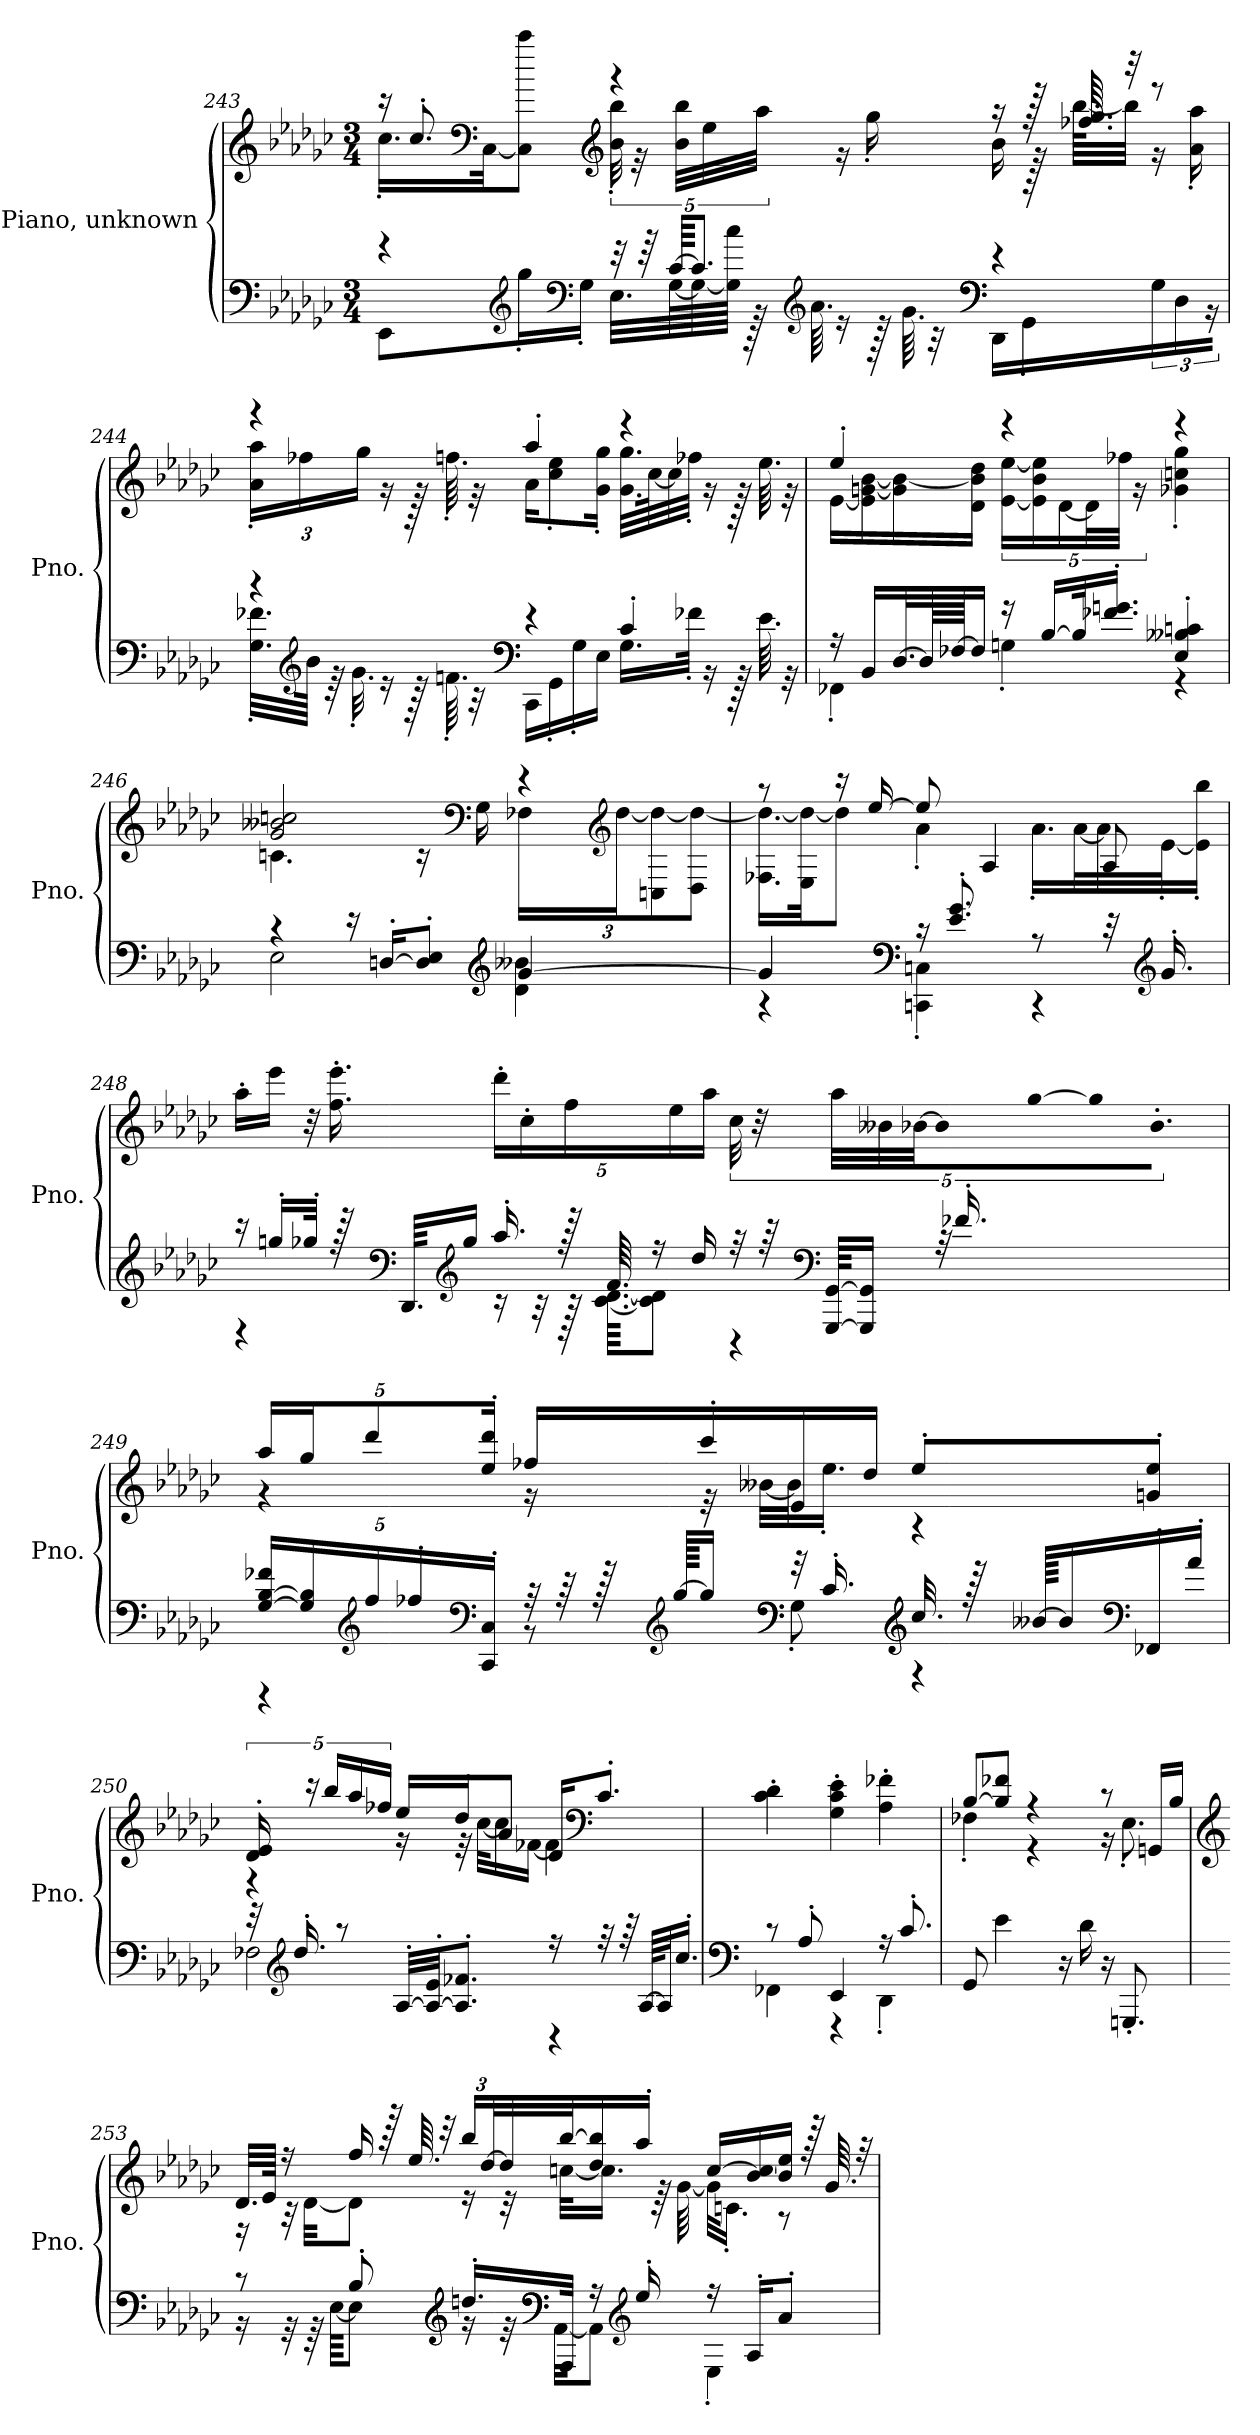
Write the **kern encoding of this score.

**kern	**kern
*part1	*part1
*staff2	*staff1
*I"Piano, unknown	*
*I'Pno.	*
!!LO:PB:g=z
*clefF4	*clefG2
*k[b-e-a-d-g-c-]	*k[b-e-a-d-g-c-]
*M3/4	*M3/4
=243	=243
*^	*^
4r	8EE-\L	16r	16.cc-'\LL
.	.	8.cc-'/	.
*	*	*clefF4	*
.	.	.	[32C-\JK
*clefG2	*	*	*
.	16gg-'\L	.	8C-\] 8ccc-\J
*clefF4	*	*	*
.	16G-'\JJ	.	.
*	*	*clefG2	*
32r	32.E-\LLL	4r	40b-\' 40bb-\'
.	.	.	40r
64r	.	.	.
[64c-/KKKL	[64G-\L	.	.
.	.	.	40b-\ 40bb-\LLL
8.c-/J]	64G-\_	.	.
.	.	.	40ee-\
.	64G-\] 64cc-\JJJJ	.	.
.	128r	.	.
.	.	.	40aa-\JJJ
*clefG2	*	*	*
.	64.a-\	.	.
.	16r	.	16r
.	128r	.	16gg-'\
.	64.g-\	.	.
.	32r	.	.
*clefF4	*	*	*
4r	16DD-\LL	16r	16b-\
.	16GG-'\	128r	128r
.	.	64.ff-X/ 64.gg-/	[64.bb-\KLLL
.	.	32r	32bb-\JJJ]
.	24G-\	8r	16r
.	24D-\JJ	.	.
.	.	.	16a-\' 16aa-\'
.	24r	.	.
!!LO:LB:g=z	!!
=244	=244	=244	=244
*	*	*	*Xbrackettup
4r	32.G-\' 32.f-X\'LLL	4r	24a-\' 24aa-\'LL
.	.	.	24ff-X\
*clefG2	*	*	*
.	64b-\JJJk	.	.
.	64r	.	.
.	32.g-'\	.	.
.	.	.	24gg-\JJ
.	16r	.	16r
.	128r	.	128r
.	64.fn'\	.	64.ffn'\
.	32r	.	32r
*clefF4	*	*	*
4r	16CC-\LL	4aa-'/	16a-\KL
.	16GG-'\	.	8cc-\' 8ee-\'
.	16G-'\	.	.
.	16E-\JJ	.	16g-\' 16gg-\'Jk
4c-'/	16.G-\LL	4r	32.g-\ 32.gg-\LLL
.	.	.	[64cc-\K
.	.	.	32cc-\]
.	32f-X'\JJk	.	32ff-X'\JJJ
.	16r	.	16r
.	128r	.	128r
.	64.e-\	.	64.ee-\
.	32r	.	32r
!!LO:LB:g=z	!!
=245	=245	=245	=245
16r	4FF-X'\	4ee-'/	[16e-\LL
16BB-/LL	.	.	16e-\] [16gn\ [16b-\
[32.D-/L	.	.	16g\] 16b-\_
128D-/LL]	.	.	.
[128F-X/JJJ	.	.	.
16F-/JJ]	.	.	16d-\ 16b-\] 16dd-\JJ
*	*	*	*brackettup
16r	4Gn'\	4r	[20e-\ [20ee-\LL
.	.	.	20e-\] 20b-\ 20ee-\]
[16B-/LL	.	.	.
.	.	.	[20d-\
32B-/K]	.	.	.
.	.	.	40d-\L]
16.f-X/' 16.gn/'JJ	.	.	.
.	.	.	40ff-X\JJJ
.	.	.	20r
4E-/' 4B--X/' 4cn/'	4r	4r	4g-X\' 4ccn\' 4gg-\'
=246	=246	=246	=246
4r	2E-\	2g-/ 2b--X/ 2ccn/	4.cn\
16r	.	.	.
[16Dn'/KL	.	.	.
8D/]' 8E-/'J	.	.	16r
*	*	*clefF4	*
.	.	.	16G-\
*clefG2	*	*	*
*	*	*	*Xbrackettup
[4g-/	4d-\ 4b--X\	4r	24F-X\LL
*	*	*clefG2	*
.	.	.	[24dd-\J
.	.	.	12Cn\ 12dd-\_
.	.	.	12D-\ 12dd-\_J
!!LO:LB:g=z	!!
=247	=247	=247	=247
4g-/]	4r	8r	16.F-X\ 16.dd-\_LL
.	.	.	32E-\ 32dd-\_JK
.	.	16r	8dd-\J]
.	.	[16ee-/	.
*clefF4	*	*	*
16r	4CCn\' 4Cn\'	8ee-/]	4a-'\
8.e-/' 8.g-/'	.	.	.
.	.	4A-/	.
8r	4r	.	16.a-'\LL
.	.	.	[32a-\L
32r	.	8A-/	32a-\]
*clefG2	*	*	*
16.g-'/	.	.	[32e-'\J
.	.	.	16e-\]' 16bb-\'JJ
*	*	*v	*v
!!LO:LB:g=z
=248	=248	=248
16r	4r	16aa-'\LL
16ggn'/LL	.	16eee-\JJ
32gg-X'/JJk	.	32r
128r	.	16.ff\' 16.eee-\'
*clefF4	*	*
64.DD-/KKLL	.	.
*clefG2	*	*
16gg-/JJ	.	.
16.aa-'/	16r	20ddd-'\LL
.	.	20cc-'\
.	32r	.
128r	128r	.
.	.	20ff\
64.f/	[64.c-\ [64.d-\KKKL	.
16r	8c-\] 8d-\]J	.
.	.	20ee-\
16dd-/	.	.
.	.	20aa-\JJ
*	*	*brackettup
32r	4r	40cc-\
.	.	40r
64r	.	.
*clefF4	*	*
[64GGG-/ [64GG-/KKLL	.	.
.	.	40aa-\LLL
16GGG-/] 16GG-/]JJ	.	.
.	.	40b--X\
.	.	[40b-X\
32r	.	32b-\]
16.f-X'/	.	[32gg-\
.	.	64gg-\K]
.	.	32.b-'\JJJ
!!LO:LB:g=z
=249	=249	=249
*Xbrackettup	*	*Xbrackettup
*	*	*^
[20G-/ [20B-/ 20f-X/LL	4r	20aa-/LL	4r
20G-/] 20B-/]	.	20gg-/J	.
*clefG2	*	*	*
20ff/	.	10ddd-/	.
20ff-X'/	.	.	.
*clefF4	*	*	*
20CC-/' 20C-/'JJ	.	20ee-/' 20ddd-/'Jk	.
32r	8r	16ff-X/LL	16r
64r	.	.	.
128r	.	.	.
*clefG2	*	*	*
[128gg-/KKKLL	.	.	.
16gg-/JJ]	.	16ccc-'/	32r
.	.	.	[32b--X\LLL
*clefF4	*	*	*
32r	8G-'\	16e-/	32b--\J]
16.c-'/	.	.	16.ee-'\JJ
.	.	16dd-/JJ	.
*clefG2	*	*	*
32.cc-/	4r	8ee-'/L	4r
128r	.	.	.
[128b--X/KKKLL	.	.	.
16b--/]	.	.	.
*clefF4	*	*	*
16FF-X'/	.	8gn/' 8ee-/'J	.
16a-'/JJ	.	.	.
!!LO:PB:g=z	!!
=250	=250	=250	=250
*	*	*brackettup	*
32r	2F-X\	20d-/' 20e-/'	4r
*clefG2	*	*	*
16.dd-'/	.	.	.
.	.	20r	.
.	.	20bb-/LL	.
8r	.	.	.
.	.	20aa-/	.
.	.	20ff-X/JJ	.
[32A-'/LLL	.	16ee-/LL	16r
32A-/_' 32e-/'JJ	.	.	.
8.A-/]' 8.f-X/'J	.	16dd-'/J	32r
.	.	.	[32cc-\KLL
.	.	8a-/J	16cc-\]
.	.	.	[16f-X\JJ
16r	4r	16d-/KL	4f-\]
*	*	*clefF4	*
32r	.	8.c-'/J	.
64r	.	.	.
[64A-/KLLL	.	.	.
32A-/J]	.	.	.
16.cc-'/JJ	.	.	.
*	*	*v	*v
=251	=251	=251
*clefF4	*	*
8r	4FF-X\	4c-\' 4d-\'
8A-'/	.	.
4EE-/	4r	4G-\' 4c-\' 4e-\'
16r	4DD-'\	4A-\' 4f-X\'
8.c-'/	.	.
*v	*v	*
!!LO:LB:g=z
=252	=252
*	*^
8GG-/	[8B-/L	4F-X'\
4e-\	8B-/] 8f-X/J	.
.	4r	4r
16r	.	.
16d-\	.	.
16r	8r	16r
8.GGGn'/	.	8.E-'\
.	16GGn/LL	.
.	16B-/JJ	.
!!LO:LB:g=z	!!
=253	=253	=253
*	*clefG2	*
*^	*	*
8r	16r	32.d-/LLL	16r
.	.	64e-/JJJk	.
.	32r	16r	32r
.	64r	.	[32d-\KKL
.	[64E-\KKKL	.	.
8B-'/	8E-\J]	16ff/	8d-\J]
.	.	128r	.
.	.	64.ee-/	.
.	.	32r	.
*clefG2	*	*	*
*	*	*Xbrackettup	*
16.ddn'/LL	16r	24bb-/LL	16r
.	.	[48dd-/L	.
.	32r	32dd-/]	32r
*clefF4	*	*	*
32AAA-/JJk	[32AA-\KKL	[32bb-/J	[32ccn\KLL
16r	8AA-\J]	16dd-/ 16bb-/]	16.cc\JJ]
*clefG2	*	*	*
16ee-'/	.	16aa-'/JJ	.
.	.	.	64r
.	.	.	[64g-\
16r	4E-'\	[16cc/LL	32g-\KLL]
.	.	.	16.cn'\JJ
16A-'/KL	.	[16b-/ 16cc/]	.
8a-'/J	.	16b-/] 16ee-/JJ	8r
.	.	128r	.
.	.	64.g-/	.
.	.	32r	.
*v	*v	*	*
*	*v	*v
=	=
*-	*-
